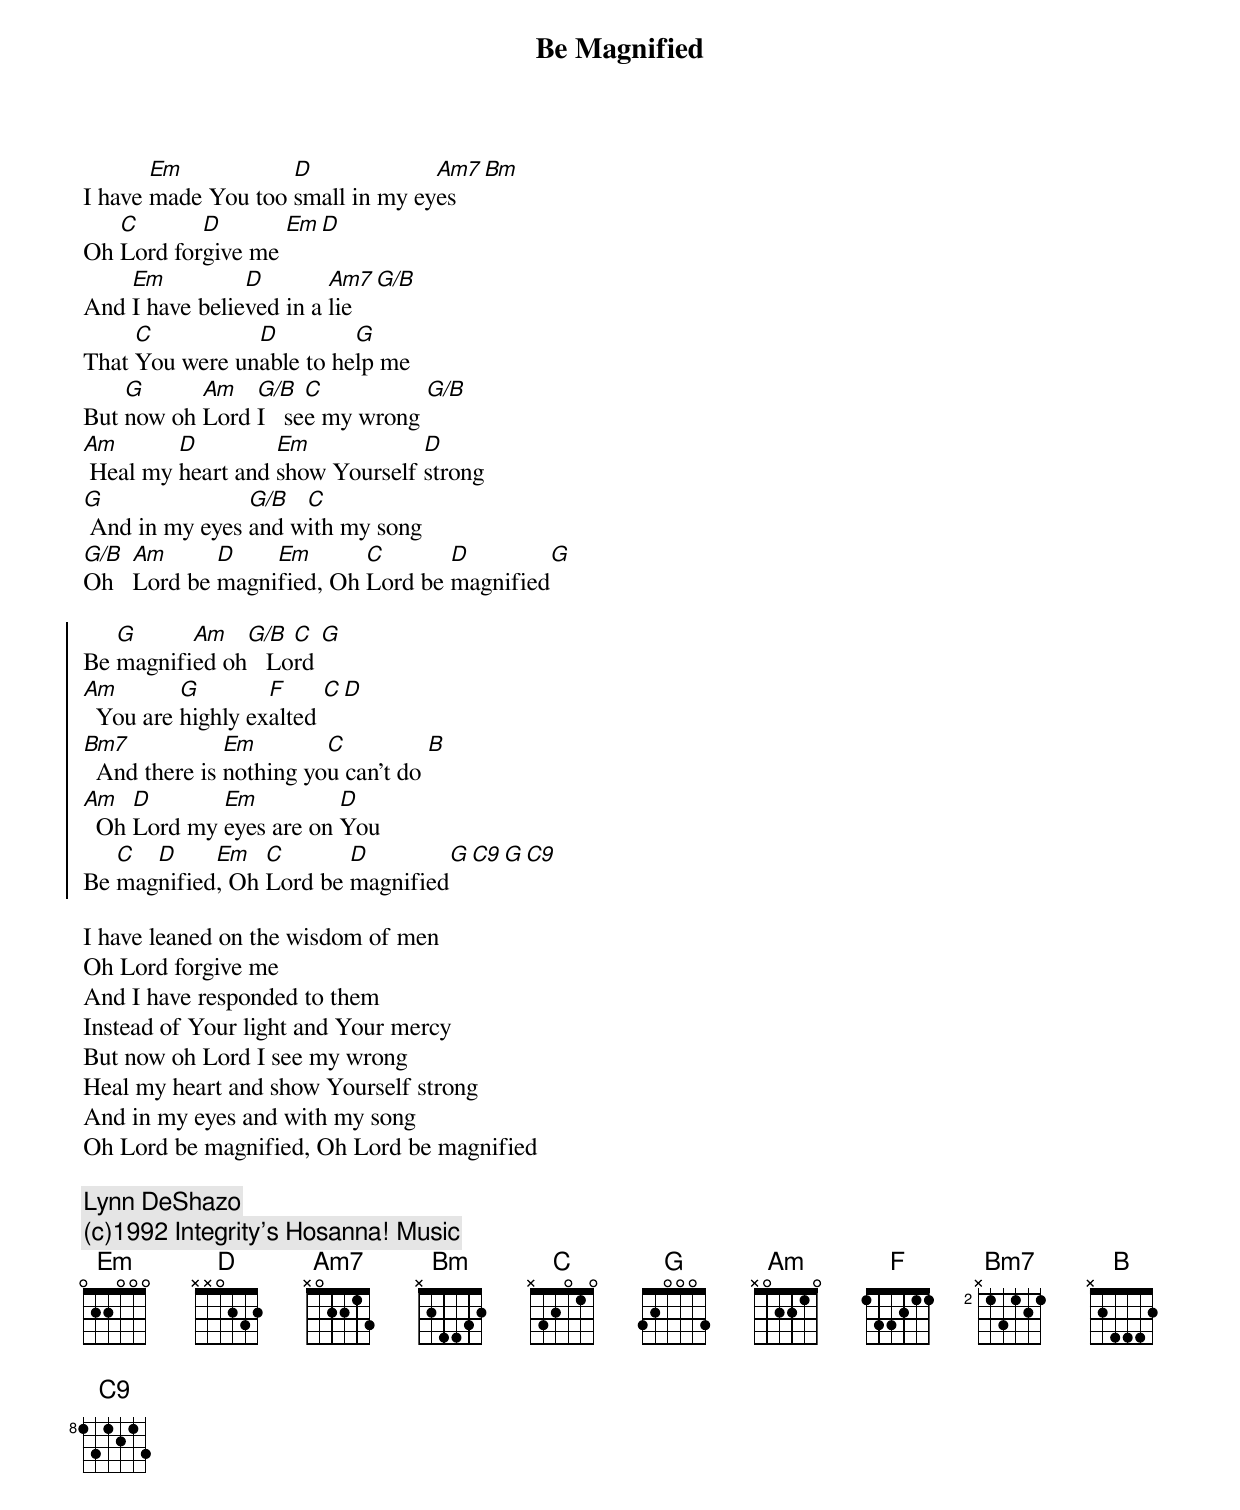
{title:Be Magnified}
I have [Em]made You too [D]small in my ey[Am7]es[Bm]
Oh [C]Lord for[D]give me [Em][D]
And [Em]I have belie[D]ved in a [Am7]lie[G/B]
That [C]You were un[D]able to he[G]lp me
But [G]now oh [Am]Lord [G/B]I   se[C]e my wrong [G/B]
[Am] Heal my [D]heart and [Em]show Yourself [D]strong
[G] And in my eyes [G/B]and w[C]ith my song
[G/B]Oh   [Am]Lord be [D]magni[Em]fied, Oh [C]Lord be [D]magnified[G]

{start_of_chorus}
Be [G]magnifi[Am]ed oh[G/B]   Lo[C]rd [G]
[Am]  You are [G]highly ex[F]alted [C][D]
[Bm7]  And there is [Em]nothing yo[C]u can't do [B]
[Am]  Oh [D]Lord my [Em]eyes are on [D]You
Be [C]mag[D]nified[Em], Oh [C]Lord be [D]magnified[G][C9][G][C9]
{end_of_chorus}

I have leaned on the wisdom of men
Oh Lord forgive me
And I have responded to them
Instead of Your light and Your mercy
But now oh Lord I see my wrong
Heal my heart and show Yourself strong
And in my eyes and with my song
Oh Lord be magnified, Oh Lord be magnified

{c:Lynn DeShazo}
{c:(c)1992 Integrity's Hosanna! Music}
